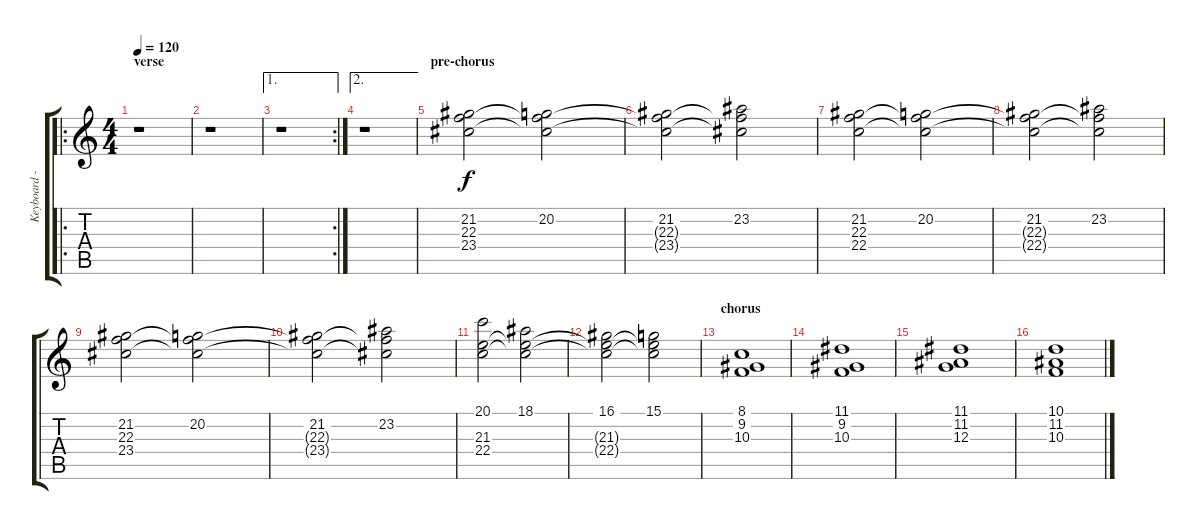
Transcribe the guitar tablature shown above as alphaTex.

\track ("Keyboard - Background" "Keyboard -") {instrument choiraahs}
\staff {score tabs}
\tuning (E4 B3 G3 D3 A2 E2) {hide}
\ro
\ts (4 4)
\section ("" "verse")
\tempo 120
\clef g2
\ks c
r.1{dy fff} |
r.1 |
\ae 1
\rc 2
r.1 |
\ae 2
r.1 |
\section ("" "pre-chorus")
(21.2 22.3 23.4).2{dy f volume 10} (20.2 22.3{t} 23.4{t}).2 |
(21.2 22.3{t} 23.4{t}).2 (23.2 22.3{t} 23.4{t}).2 |
(21.2 22.3 22.4).2 (20.2 22.3{t} 22.4{t}).2 |
(21.2 22.3{t} 22.4{t}).2 (23.2 22.3{t} 22.4{t}).2 |
(21.2 22.3 23.4).2 (20.2 22.3{t} 23.4{t}).2 |
(21.2 22.3{t} 23.4{t}).2 (23.2 22.3{t} 23.4{t}).2 |
(20.1 21.3 22.4).2 (18.1 21.3{t} 22.4{t}).2 |
(16.1 21.3{t} 22.4{t}).2 (15.1 21.3{t} 22.4{t}).2 |
\section ("" "chorus")
(8.1 9.2 10.3).1 |
(11.1 9.2 10.3).1 |
(11.1 11.2 12.3).1 |
(10.1 11.2 10.3).1
